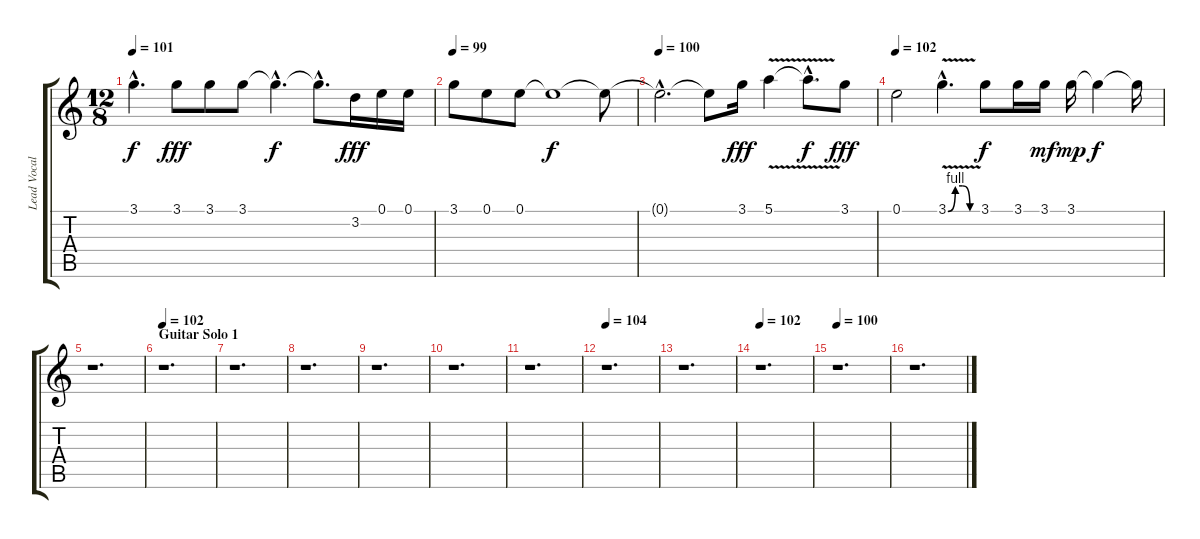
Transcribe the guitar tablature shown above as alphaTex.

\track ("Lead Vocals (J. Fogerty (Who Else?))" "Lead Vocal") {instrument electricguitarjazz}
\staff {score tabs}
\tuning (E4 B3 G3 D3 A2 E2) {hide}
\ts (12 8)
\tempo 101
\clef g2
\ks c
3.1{hac t}.4{d dy f} 3.1.8{dy fff} 3.1.8 3.1.8 3.1{hac t}.4{d dy f} 3.1{hac t}.8{d} 3.2.16{dy fff} 0.1.16 0.1.16 |
\tempo 99
3.1.8 0.1.8 0.1.8 0.1{t}.1{dy f} 0.1{t}.8 |
\tempo 100
0.1{hac t}.2{d} 0.1{t}.8 3.1.16{dy fff} 5.1{v}.4 5.1{hac t}.8{d dy f} 3.1.8{dy fff} |
\tempo 102
0.1.2 3.1{be (custom 0 0 15 4 30 4 45 0 60 0) v hac}.4{d} 3.1.8{dy f} 3.1.16 3.1.16{dy mf} 3.1.16{dy mp} 3.1{t}.4{dy f} 3.1{t}.16 |
r.1{d} |
\section ("" "Guitar Solo 1")
\tempo 102
r.1{d} |
r.1{d} |
r.1{d} |
r.1{d} |
r.1{d} |
r.1{d} |
\tempo 104
r.1{d} |
r.1{d} |
\tempo 102
r.1{d} |
\tempo 100
r.1{d} |
r.1{d}
